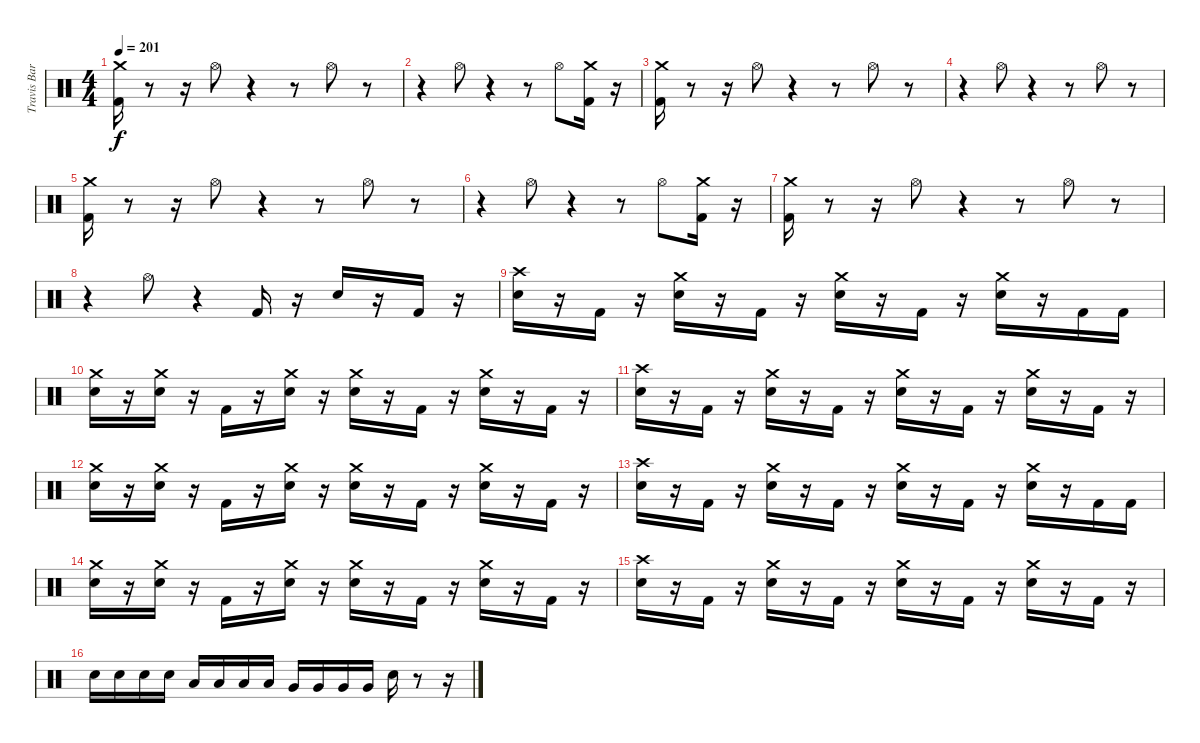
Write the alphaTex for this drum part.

\track ("Travis Barker(drum)" "Travis Bar") {instrument percussion}
\staff {score}
\articulation defaults
\ts (4 4)
\tempo 201
\clef neutral
\ks c
("Kick (hit) 2" "Crash medium (hit)").16{dy f} r.8 r.16 "Hi-Hat (open)".8 r.4 r.8 "Hi-Hat (open)".8 r.8 |
r.4 "Hi-Hat (open)".8 r.4 r.8 "Hi-Hat (open)".8 ("Kick (hit) 2" "Crash medium (hit)").16 r.16 |
("Kick (hit) 2" "Crash medium (hit)").16 r.8 r.16 "Hi-Hat (open)".8 r.4 r.8 "Hi-Hat (open)".8 r.8 |
r.4 "Hi-Hat (open)".8 r.4 r.8 "Hi-Hat (open)".8 r.8 |
("Kick (hit) 2" "Crash medium (hit)").16 r.8 r.16 "Hi-Hat (open)".8 r.4 r.8 "Hi-Hat (open)".8 r.8 |
r.4 "Hi-Hat (open)".8 r.4 r.8 "Hi-Hat (open)".8 ("Kick (hit) 2" "Crash medium (hit)").16 r.16 |
("Kick (hit) 2" "Crash medium (hit)").16 r.8 r.16 "Hi-Hat (open)".8 r.4 r.8 "Hi-Hat (open)".8 r.8 |
r.4 "Hi-Hat (open)".8 r.4 "Kick (hit) 2".16 r.16 "Electric Snare (hit)".16 r.16 "Kick (hit) 2".16 r.16 |
("Electric Snare (hit)" "Crash high (hit)").16 r.16 "Kick (hit) 2".16 r.16 ("Electric Snare (hit)" "Crash medium (hit)").16 r.16 "Kick (hit) 2".16 r.16 ("Electric Snare (hit)" "Crash medium (hit)").16 r.16 "Kick (hit) 2".16 r.16 ("Electric Snare (hit)" "Crash medium (hit)").16 r.16 "Kick (hit) 2".16 "Kick (hit) 2".16 |
("Electric Snare (hit)" "Crash medium (hit)").16 r.16 ("Electric Snare (hit)" "Crash medium (hit)").16 r.16 "Kick (hit) 2".16 r.16 ("Electric Snare (hit)" "Crash medium (hit)").16 r.16 ("Electric Snare (hit)" "Crash medium (hit)").16 r.16 "Kick (hit) 2".16 r.16 ("Electric Snare (hit)" "Crash medium (hit)").16 r.16 "Kick (hit) 2".16 r.16 |
("Electric Snare (hit)" "Crash high (hit)").16 r.16 "Kick (hit) 2".16 r.16 ("Electric Snare (hit)" "Crash medium (hit)").16 r.16 "Kick (hit) 2".16 r.16 ("Electric Snare (hit)" "Crash medium (hit)").16 r.16 "Kick (hit) 2".16 r.16 ("Electric Snare (hit)" "Crash medium (hit)").16 r.16 "Kick (hit) 2".16 r.16 |
("Electric Snare (hit)" "Crash medium (hit)").16 r.16 ("Electric Snare (hit)" "Crash medium (hit)").16 r.16 "Kick (hit) 2".16 r.16 ("Electric Snare (hit)" "Crash medium (hit)").16 r.16 ("Electric Snare (hit)" "Crash medium (hit)").16 r.16 "Kick (hit) 2".16 r.16 ("Electric Snare (hit)" "Crash medium (hit)").16 r.16 "Kick (hit) 2".16 r.16 |
("Electric Snare (hit)" "Crash high (hit)").16 r.16 "Kick (hit) 2".16 r.16 ("Electric Snare (hit)" "Crash medium (hit)").16 r.16 "Kick (hit) 2".16 r.16 ("Electric Snare (hit)" "Crash medium (hit)").16 r.16 "Kick (hit) 2".16 r.16 ("Electric Snare (hit)" "Crash medium (hit)").16 r.16 "Kick (hit) 2".16 "Kick (hit) 2".16 |
("Electric Snare (hit)" "Crash medium (hit)").16 r.16 ("Electric Snare (hit)" "Crash medium (hit)").16 r.16 "Kick (hit) 2".16 r.16 ("Electric Snare (hit)" "Crash medium (hit)").16 r.16 ("Electric Snare (hit)" "Crash medium (hit)").16 r.16 "Kick (hit) 2".16 r.16 ("Electric Snare (hit)" "Crash medium (hit)").16 r.16 "Kick (hit) 2".16 r.16 |
("Electric Snare (hit)" "Crash high (hit)").16 r.16 "Kick (hit) 2".16 r.16 ("Electric Snare (hit)" "Crash medium (hit)").16 r.16 "Kick (hit) 2".16 r.16 ("Electric Snare (hit)" "Crash medium (hit)").16 r.16 "Kick (hit) 2".16 r.16 ("Electric Snare (hit)" "Crash medium (hit)").16 r.16 "Kick (hit) 2".16 r.16 |
"Electric Snare (hit)".16 "Electric Snare (hit)".16 "Electric Snare (hit)".16 "Electric Snare (hit)".16 "Low Tom (hit)".16 "Low Tom (hit)".16 "Low Tom (hit)".16 "Low Tom (hit)".16 "Very Low Tom (hit)".16 "Very Low Tom (hit)".16 "Very Low Tom (hit)".16 "Very Low Tom (hit)".16 "Electric Snare (hit)".16 r.8 r.16
